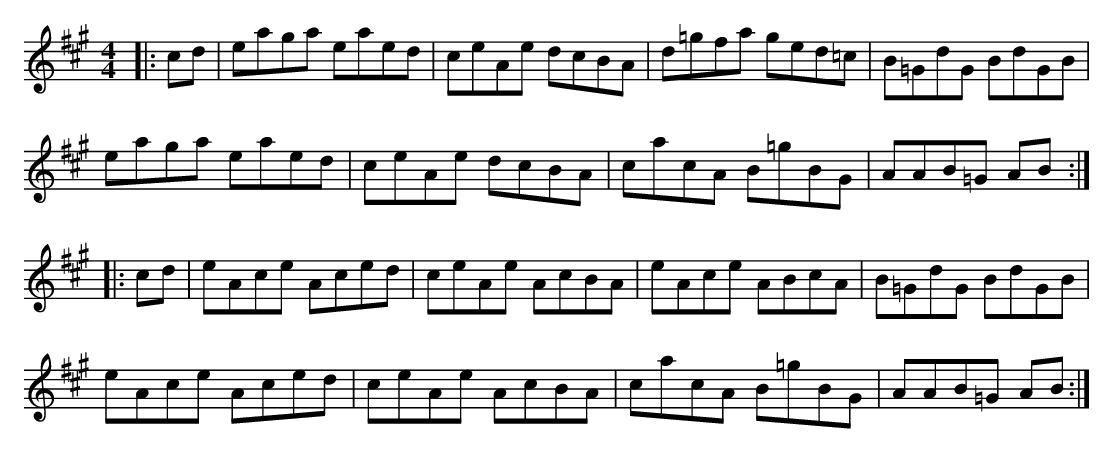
X:1
M:4/4
K:A
|:cd|eaga eaed|ceAe dcBA|d=gfa ged=c|B=GdG BdGB|
eaga eaed|ceAe dcBA|cacA B=gBG|AAB=G AB:|
|:cd|eAce Aced|ceAe AcBA|eAce ABcA|B=GdG BdGB|
eAce Aced|ceAe AcBA|cacA B=gBG|AAB=G AB:|
